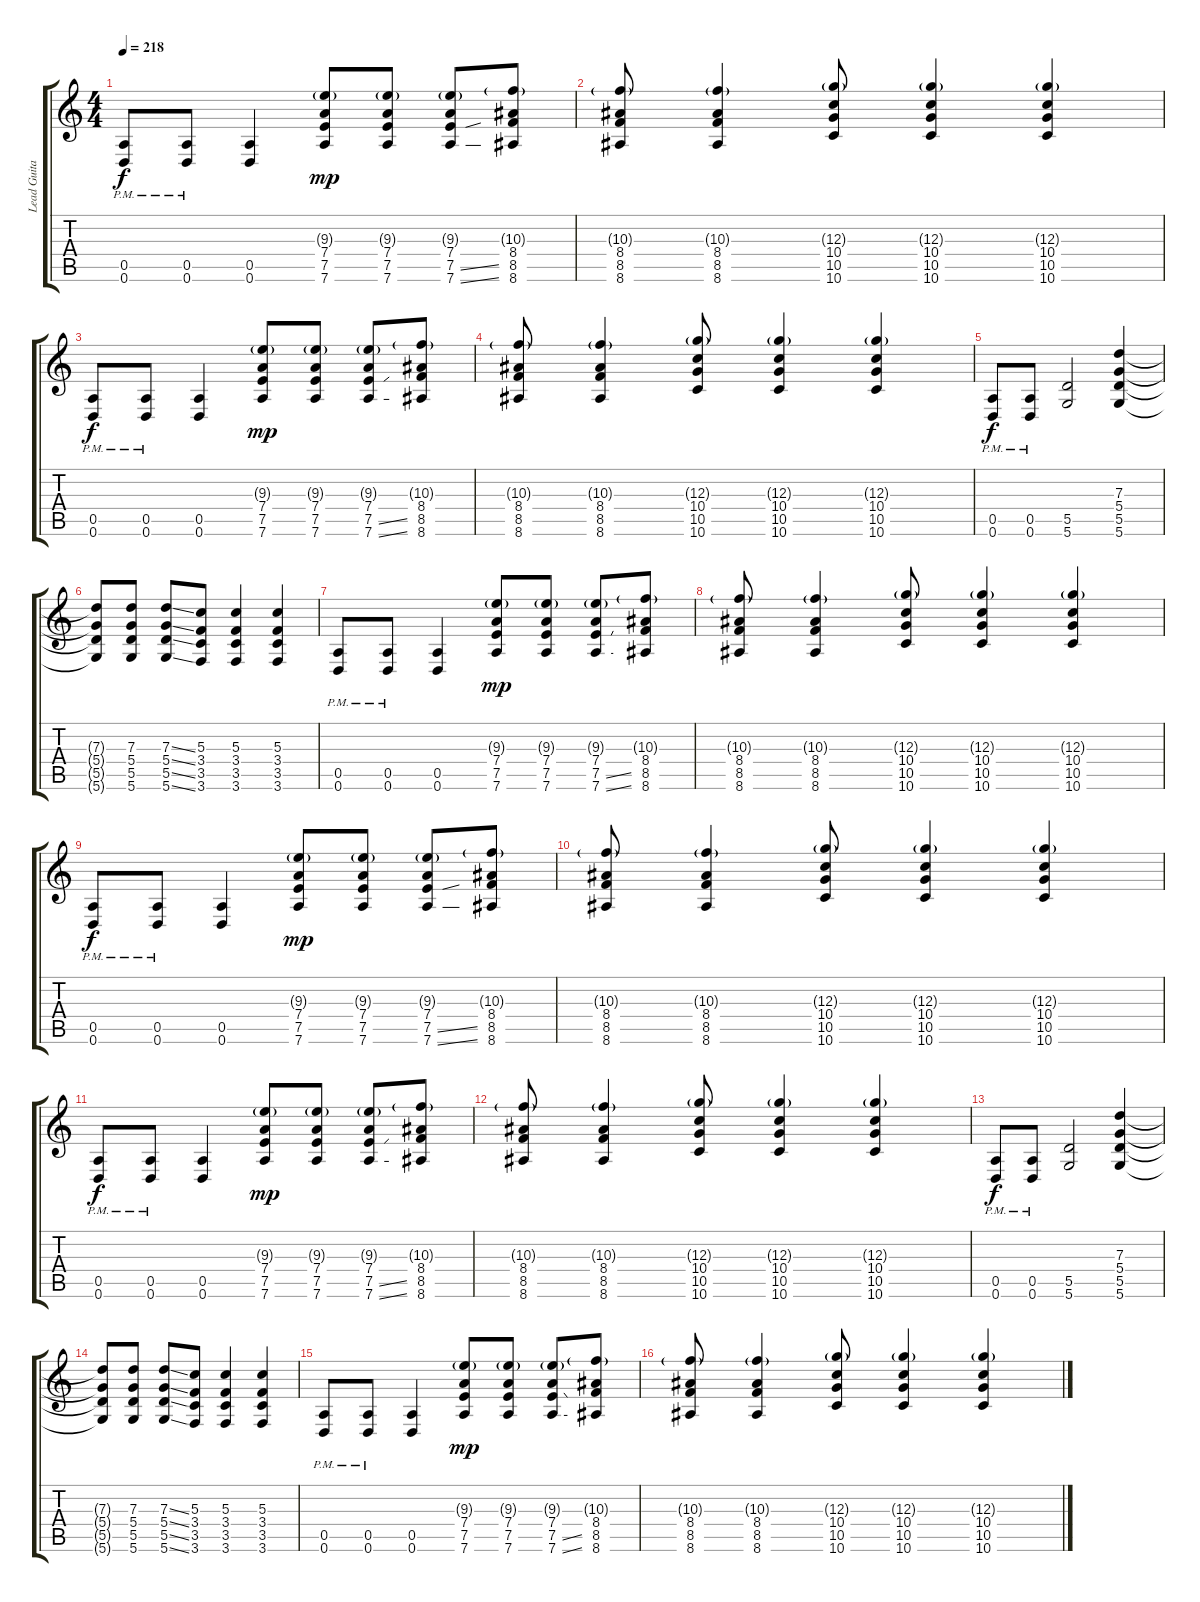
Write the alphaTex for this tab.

\track ("Lead Guitar [Tony Rombola]" "Lead Guita") {instrument distortionguitar}
\staff {score tabs}
\tuning (E4 B3 G3 D3 A2 D2) {hide}
\ts (4 4)
\tempo 218
\clef g2
\ks c
(0.5{pm} 0.6{pm}).8{dy f} (0.5{pm} 0.6{pm}).8 (0.5 0.6).4 (9.3{g} 7.4 7.5 7.6).8{dy mp} (9.3{g} 7.4 7.5 7.6).8 (9.3{g} 7.4 7.5{ss} 7.6{ss}).8 (10.3{g} 8.4 8.5 8.6).8 |
(10.3{g} 8.4 8.5 8.6).8 (10.3{g} 8.4 8.5 8.6).4 (12.3{g} 10.4 10.5 10.6).8 (12.3{g} 10.4 10.5 10.6).4 (12.3{g} 10.4 10.5 10.6).4 |
(0.5{pm} 0.6{pm}).8{dy f} (0.5{pm} 0.6{pm}).8 (0.5 0.6).4 (9.3{g} 7.4 7.5 7.6).8{dy mp} (9.3{g} 7.4 7.5 7.6).8 (9.3{g} 7.4 7.5{ss} 7.6{ss}).8 (10.3{g} 8.4 8.5 8.6).8 |
(10.3{g} 8.4 8.5 8.6).8 (10.3{g} 8.4 8.5 8.6).4 (12.3{g} 10.4 10.5 10.6).8 (12.3{g} 10.4 10.5 10.6).4 (12.3{g} 10.4 10.5 10.6).4 |
(0.5{pm} 0.6{pm}).8{dy f} (0.5{pm} 0.6{pm}).8 (5.5 5.6).2 (7.3 5.4 5.5 5.6).4 |
(7.3{t} 5.4{t} 5.5{t} 5.6{t}).8 (7.3 5.4 5.5 5.6).8 (7.3{ss} 5.4{ss} 5.5{ss} 5.6{ss}).8 (5.3 3.4 3.5 3.6).8 (5.3 3.4 3.5 3.6).4 (5.3 3.4 3.5 3.6).4 |
(0.5{pm} 0.6{pm}).8 (0.5{pm} 0.6{pm}).8 (0.5 0.6).4 (9.3{g} 7.4 7.5 7.6).8{dy mp} (9.3{g} 7.4 7.5 7.6).8 (9.3{g} 7.4 7.5{ss} 7.6{ss}).8 (10.3{g} 8.4 8.5 8.6).8 |
(10.3{g} 8.4 8.5 8.6).8 (10.3{g} 8.4 8.5 8.6).4 (12.3{g} 10.4 10.5 10.6).8 (12.3{g} 10.4 10.5 10.6).4 (12.3{g} 10.4 10.5 10.6).4 |
(0.5{pm} 0.6{pm}).8{dy f} (0.5{pm} 0.6{pm}).8 (0.5 0.6).4 (9.3{g} 7.4 7.5 7.6).8{dy mp} (9.3{g} 7.4 7.5 7.6).8 (9.3{g} 7.4 7.5{ss} 7.6{ss}).8 (10.3{g} 8.4 8.5 8.6).8 |
(10.3{g} 8.4 8.5 8.6).8 (10.3{g} 8.4 8.5 8.6).4 (12.3{g} 10.4 10.5 10.6).8 (12.3{g} 10.4 10.5 10.6).4 (12.3{g} 10.4 10.5 10.6).4 |
(0.5{pm} 0.6{pm}).8{dy f} (0.5{pm} 0.6{pm}).8 (0.5 0.6).4 (9.3{g} 7.4 7.5 7.6).8{dy mp} (9.3{g} 7.4 7.5 7.6).8 (9.3{g} 7.4 7.5{ss} 7.6{ss}).8 (10.3{g} 8.4 8.5 8.6).8 |
(10.3{g} 8.4 8.5 8.6).8 (10.3{g} 8.4 8.5 8.6).4 (12.3{g} 10.4 10.5 10.6).8 (12.3{g} 10.4 10.5 10.6).4 (12.3{g} 10.4 10.5 10.6).4 |
(0.5{pm} 0.6{pm}).8{dy f} (0.5{pm} 0.6{pm}).8 (5.5 5.6).2 (7.3 5.4 5.5 5.6).4 |
(7.3{t} 5.4{t} 5.5{t} 5.6{t}).8 (7.3 5.4 5.5 5.6).8 (7.3{ss} 5.4{ss} 5.5{ss} 5.6{ss}).8 (5.3 3.4 3.5 3.6).8 (5.3 3.4 3.5 3.6).4 (5.3 3.4 3.5 3.6).4 |
(0.5{pm} 0.6{pm}).8 (0.5{pm} 0.6{pm}).8 (0.5 0.6).4 (9.3{g} 7.4 7.5 7.6).8{dy mp} (9.3{g} 7.4 7.5 7.6).8 (9.3{g} 7.4 7.5{ss} 7.6{ss}).8 (10.3{g} 8.4 8.5 8.6).8 |
(10.3{g} 8.4 8.5 8.6).8 (10.3{g} 8.4 8.5 8.6).4 (12.3{g} 10.4 10.5 10.6).8 (12.3{g} 10.4 10.5 10.6).4 (12.3{g} 10.4 10.5 10.6).4
